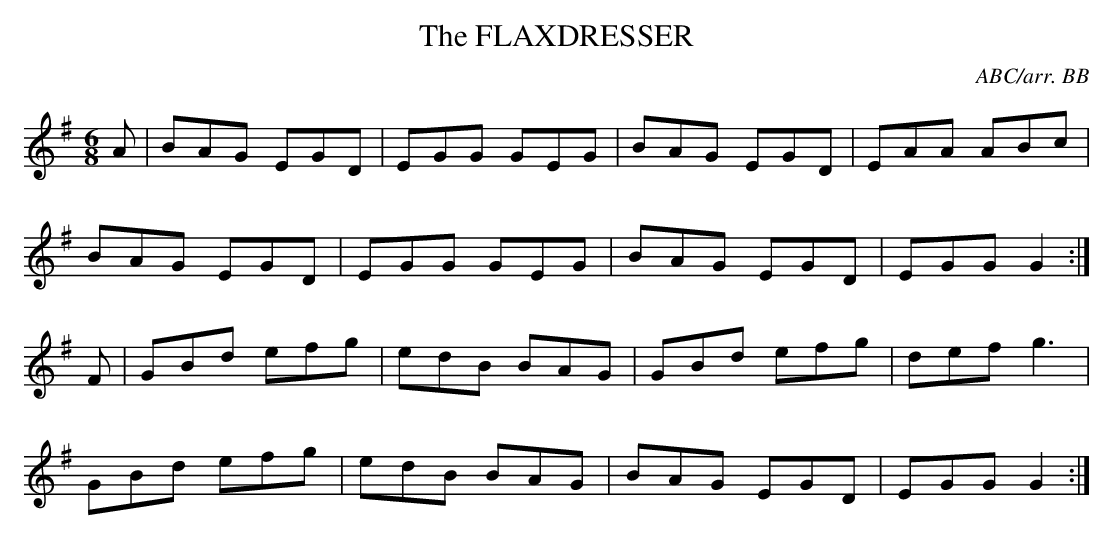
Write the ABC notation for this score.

X:1
T:FLAXDRESSER, The
C:ABC/arr. BB
L:1/8
M:6/8
K:G
A|BAG EGD|EGG GEG|BAG EGD|EAA ABc|
BAG EGD|EGG GEG|BAG EGD|EGG G2:|
F|GBd efg|edB BAG|GBd efg|def g3|
GBd efg|edB BAG|BAG EGD|EGG G2:|
